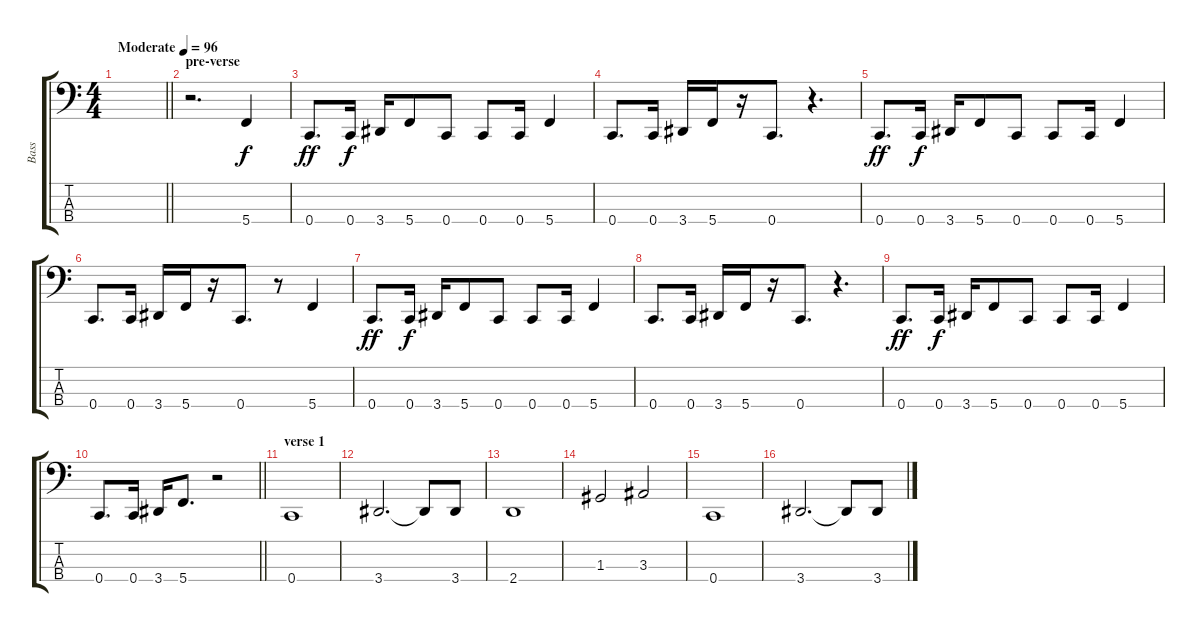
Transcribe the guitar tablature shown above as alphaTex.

\track ("Bass" "Bass") {instrument electricbassfinger}
\staff {score tabs}
\tuning (F2 C2 G1 C1) {hide}
\ts (4 4)
\tempo (96 "Moderate")
\clef f4
\barLineRight lightlight
\ks c
|
\section ("" "pre-verse")
r.2{d} 5.4.4 |
0.4.8{d dy ff} 0.4.16{dy f} 3.4.16 5.4.8 0.4.8 0.4.8 0.4.16 5.4.4 |
0.4.8{d} 0.4.16 3.4.16 5.4.16 r.16 0.4.8{d} r.4{d} |
0.4.8{d dy ff} 0.4.16{dy f} 3.4.16 5.4.8 0.4.8 0.4.8 0.4.16 5.4.4 |
0.4.8{d} 0.4.16 3.4.16 5.4.16 r.16 0.4.8{d} r.8 5.4.4 |
0.4.8{d dy ff} 0.4.16{dy f} 3.4.16 5.4.8 0.4.8 0.4.8 0.4.16 5.4.4 |
0.4.8{d} 0.4.16 3.4.16 5.4.16 r.16 0.4.8{d} r.4{d} |
0.4.8{d dy ff} 0.4.16{dy f} 3.4.16 5.4.8 0.4.8 0.4.8 0.4.16 5.4.4 |
\barLineRight lightlight
0.4.8{d} 0.4.16 3.4.16 5.4.8{d} r.2 |
\section ("" "verse 1")
0.4.1 |
3.4.2{d} 3.4{t}.8 3.4.8 |
2.4.1 |
1.3.2 3.3.2 |
0.4.1 |
3.4.2{d} 3.4{t}.8 3.4.8
